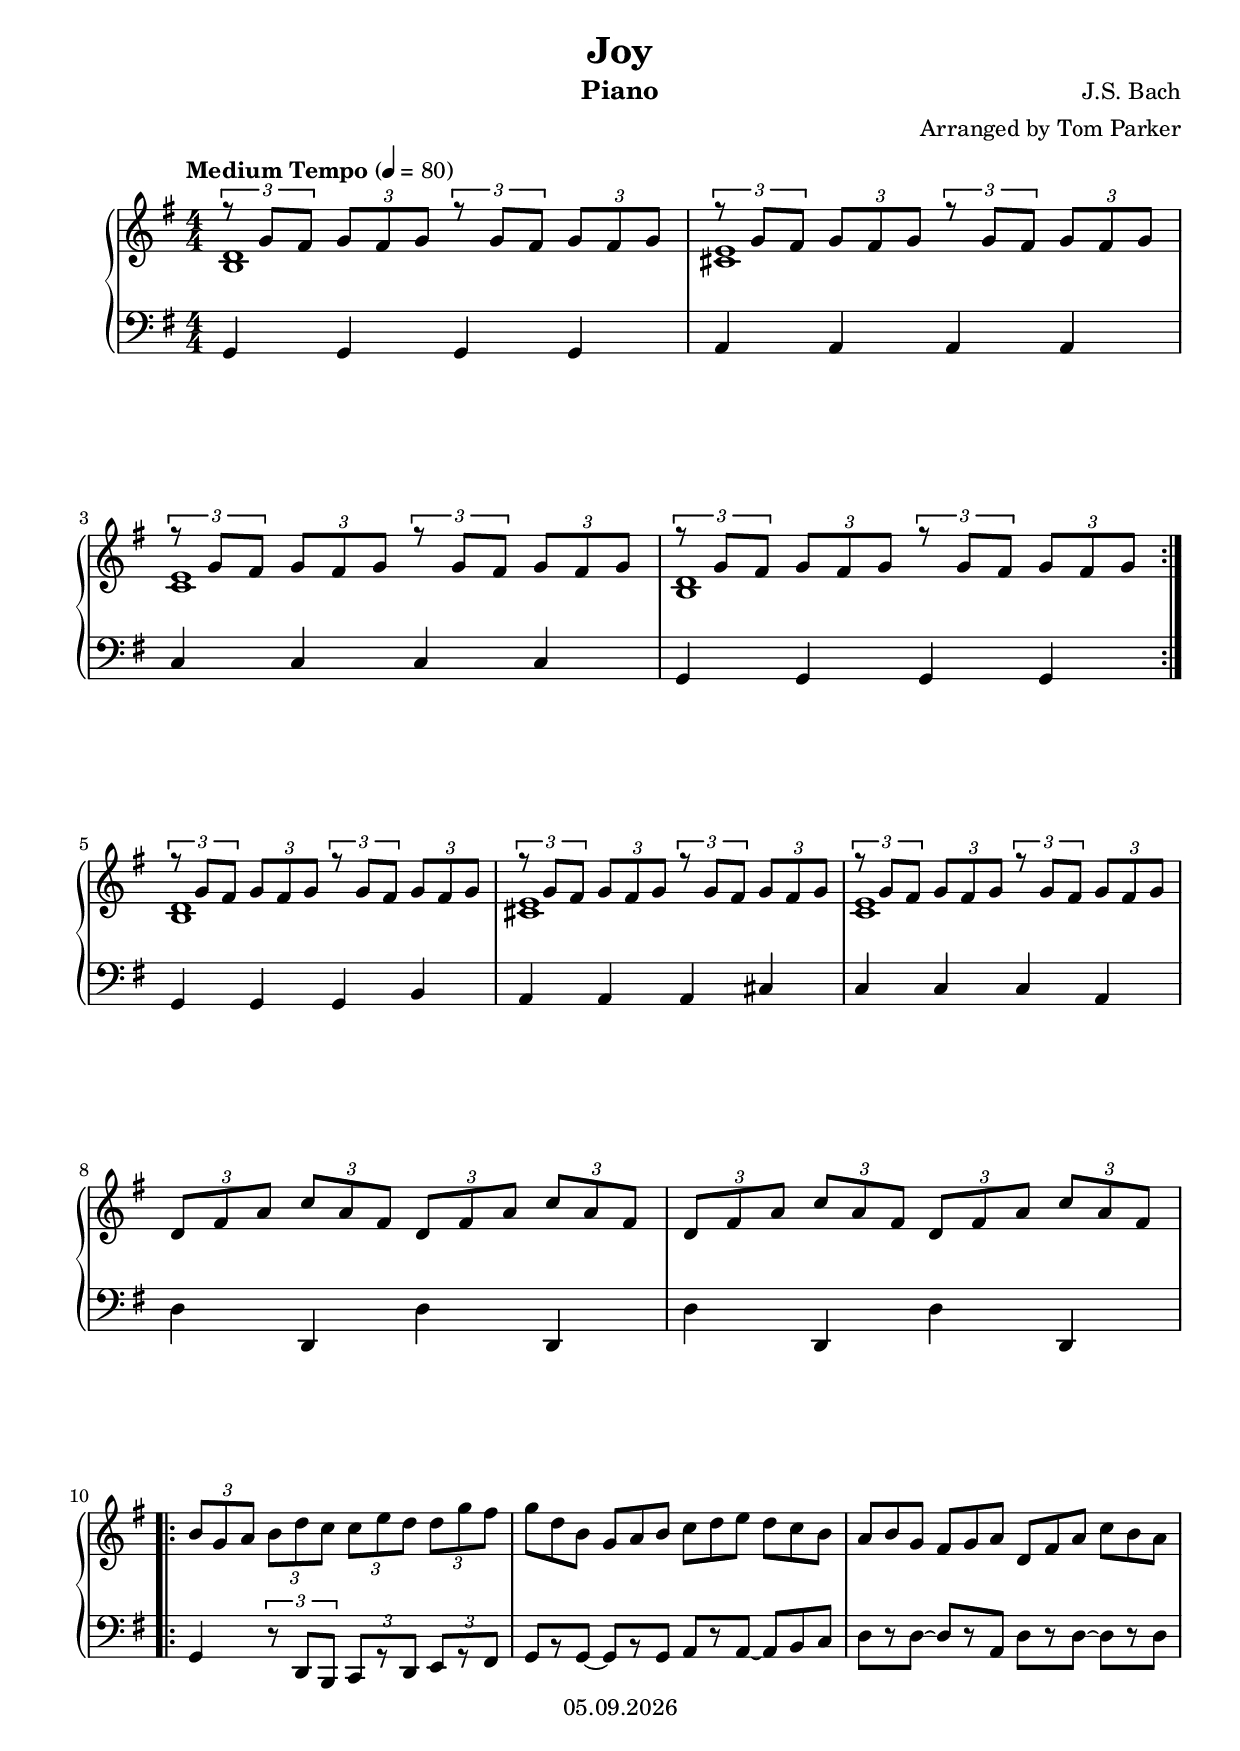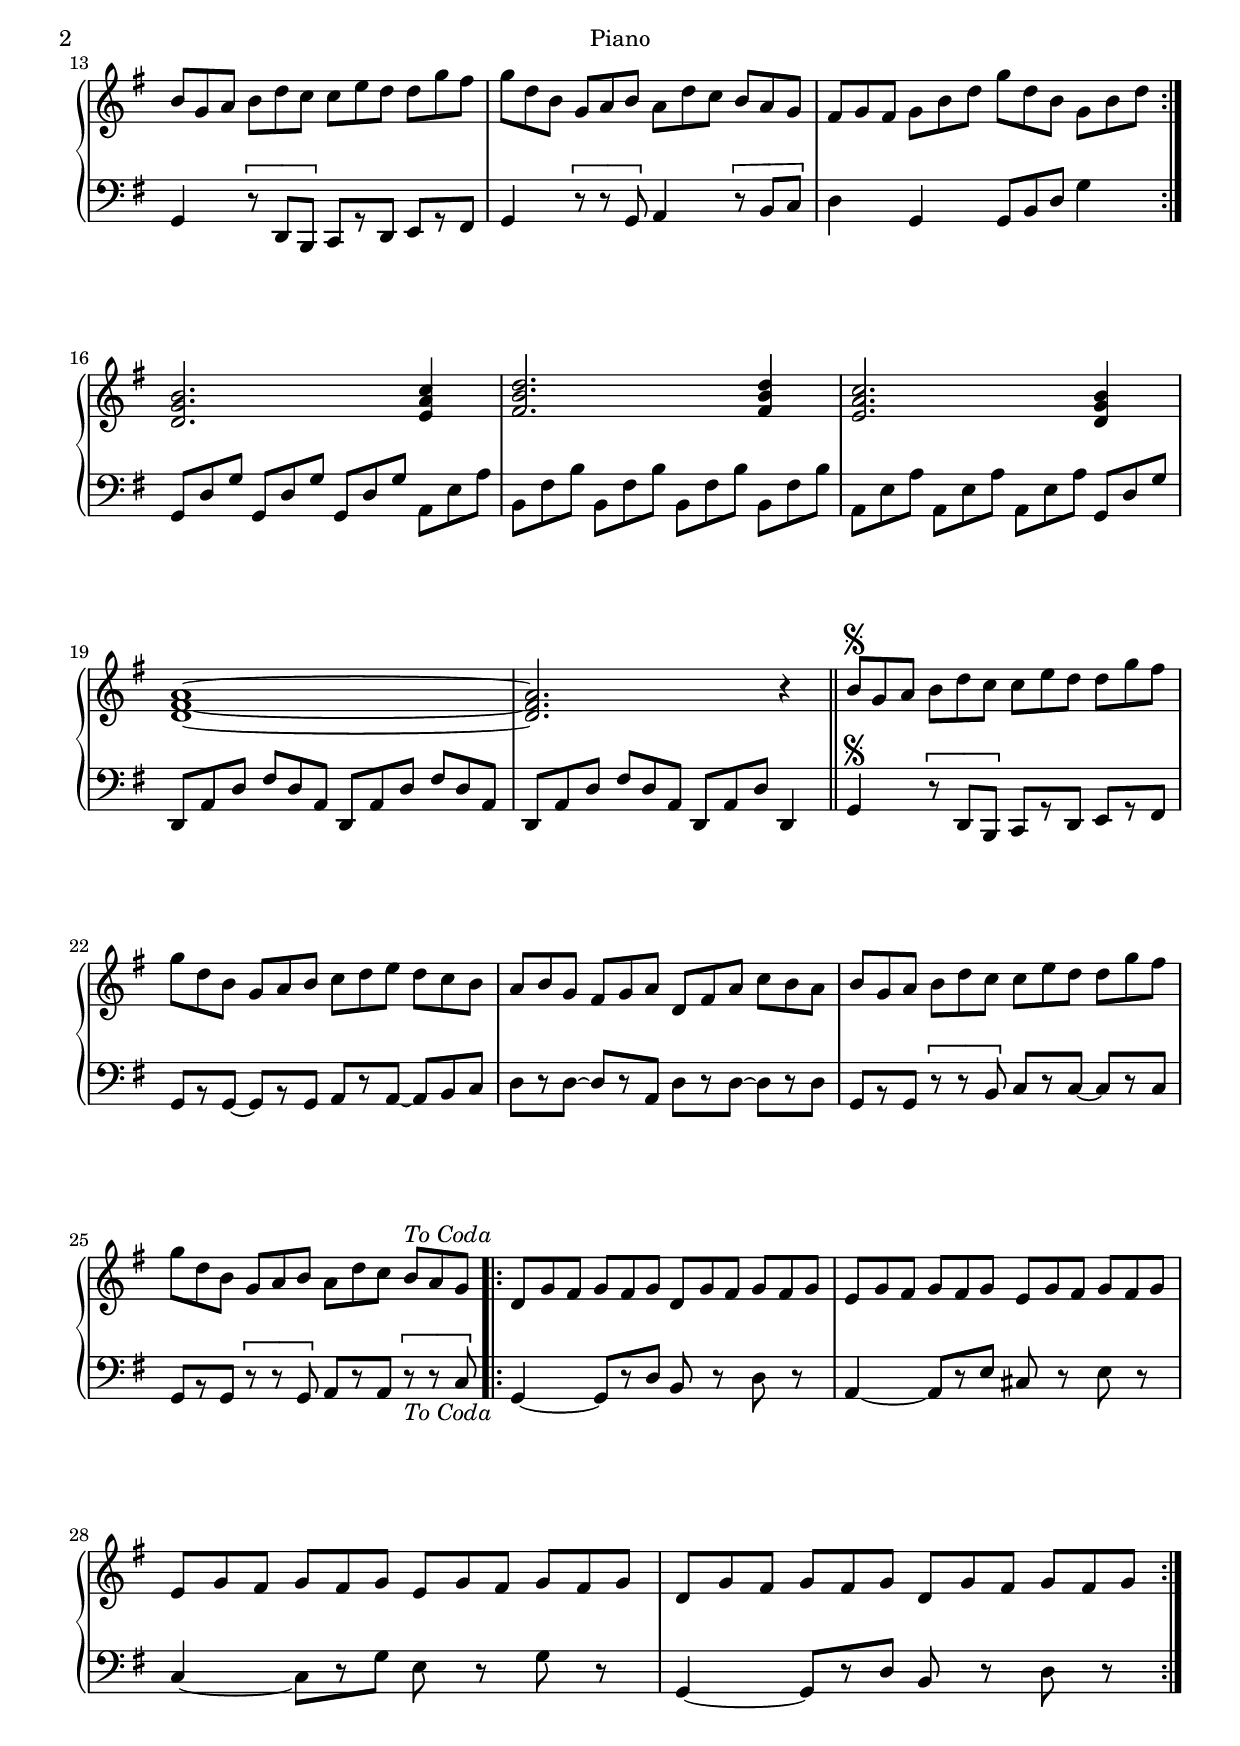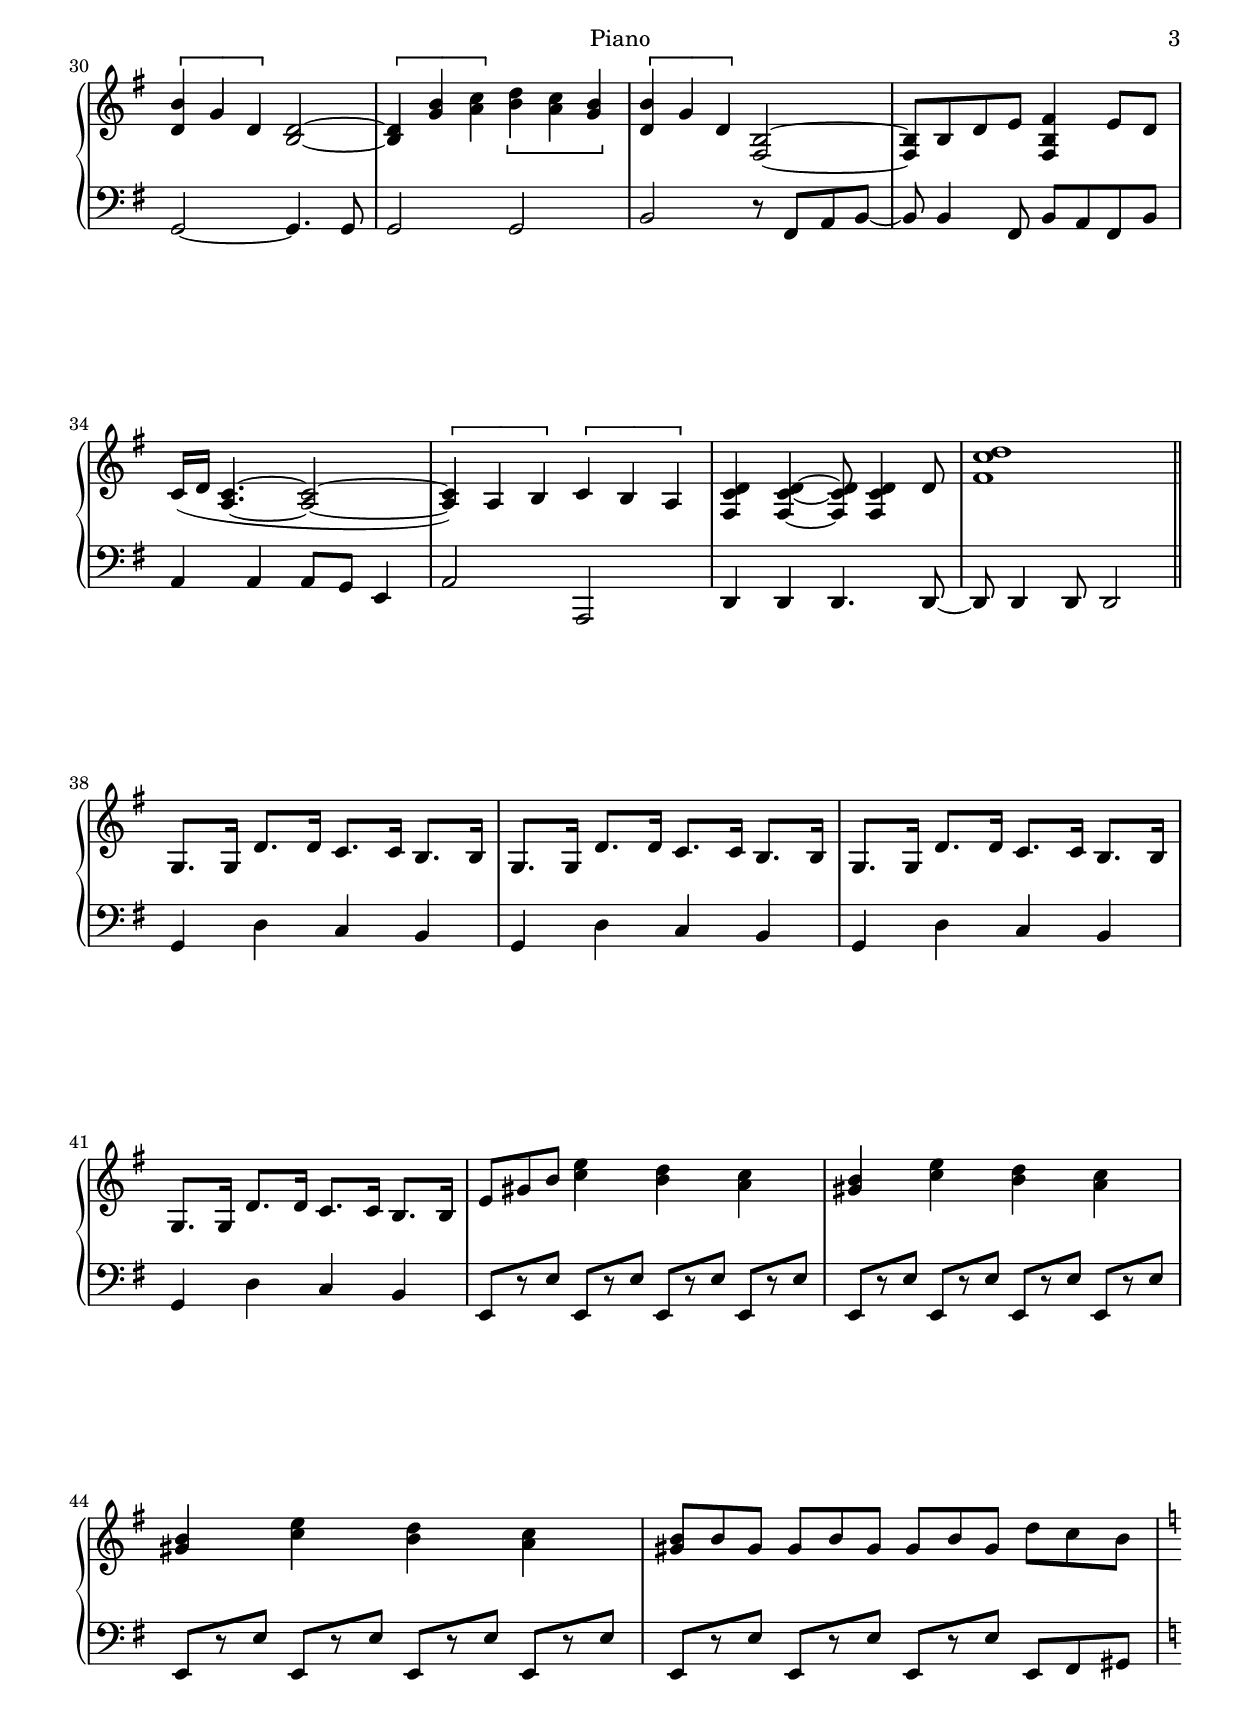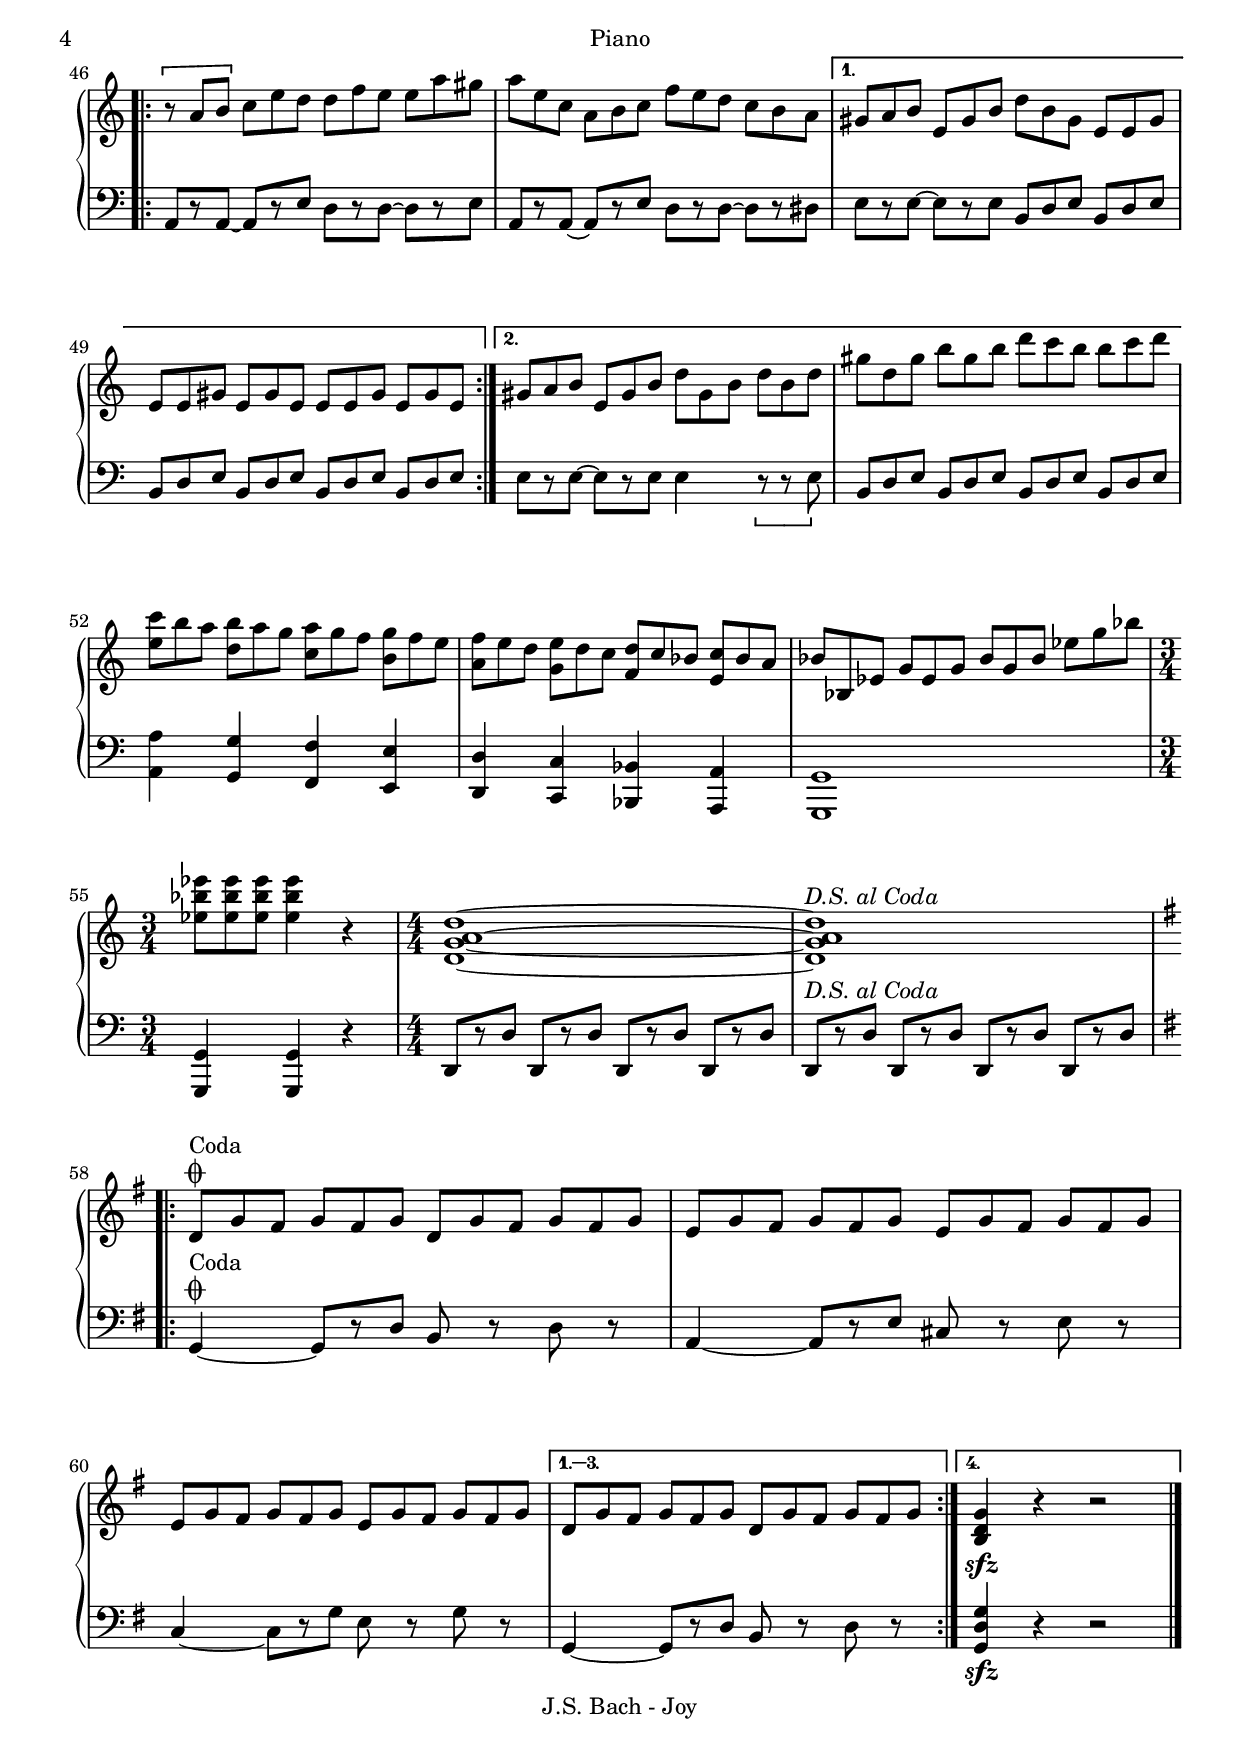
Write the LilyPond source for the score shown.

\version "2.18.2"

\version "2.18.2"

#(set-default-paper-size "a4")

\header {
  title = "Joy"
  subtitle = ""
  composer = "J.S. Bach"
  arranger = "Arranged by Tom Parker"
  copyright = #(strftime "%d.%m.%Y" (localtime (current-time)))
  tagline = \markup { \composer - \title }
  instrument = ""
}

globalSettings= {
  \key g \major
  \tempo "Medium Tempo" 4=80
  \time 4/4
  \numericTimeSignature
  \mergeDifferentlyHeadedOn
  \mergeDifferentlyDottedOn
}

#(define (override-color-for-all-grobs color)
  (lambda (context)
   (let loop ((x all-grob-descriptions))
    (if (not (null? x))
     (let ((grob-name (caar x)))
      (ly:context-pushpop-property context grob-name 'color color)
      (loop (cdr x)))))))

\version "2.18.2"
\version "2.18.2"

#(set-default-paper-size "a4")

\header {
  title = "Joy"
  subtitle = ""
  composer = "J.S. Bach"
  arranger = "Arranged by Tom Parker"
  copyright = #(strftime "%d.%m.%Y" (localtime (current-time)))
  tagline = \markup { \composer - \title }
  instrument = ""
}

globalSettings= {
  \key g \major
  \tempo "Medium Tempo" 4=80
  \time 4/4
  \numericTimeSignature
  \mergeDifferentlyHeadedOn
  \mergeDifferentlyDottedOn
}

#(define (override-color-for-all-grobs color)
  (lambda (context)
   (let loop ((x all-grob-descriptions))
    (if (not (null? x))
     (let ((grob-name (caar x)))
      (ly:context-pushpop-property context grob-name 'color color)
      (loop (cdr x)))))))


pianoT = { 
  \globalSettings
  \clef "treble"
  \relative g' {
    \repeat volta 2 {
      << \tuplet 3/2 4 { r8 g fis g fis g r g fis g fis g } \\ <b, d>1 >> |
      << \tuplet 3/2 4 { r8 g' fis g fis g r g fis g fis g } \\ <cis, e>1 >> |
      << \tuplet 3/2 4 { r8 g' fis g fis g r g fis g fis g } \\ <c, e>1 >> |
      << \tuplet 3/2 4 { r8 g' fis g fis g r g fis g fis g } \\ <b, d>1 >> |
    } 
    \break
    << \tuplet 3/2 4 { r8 g' fis g fis g r g fis g fis g } \\ <b, d>1 >> |
    << \tuplet 3/2 4 { r8 g' fis g fis g r g fis g fis g } \\ <cis, e>1 >> |
    << \tuplet 3/2 4 { r8 g' fis g fis g r g fis g fis g } \\ <c, e>1 >> |
    \break
    \tuplet 3/2 4 { d8 fis a c a fis d fis a c a fis } |
    \tuplet 3/2 4 { d fis a c a fis d fis a c a fis } |
    \break
    
    \repeat volta 2 {
      \tuplet 3/2 4 { b g a b d c c e d d g fis } |
      \omit TupletNumber
      \tuplet 3/2 4 { g d b g a b c d e d c b } |
      \tuplet 3/2 4 { a b g fis g a d, fis a c b a } |
      \pageBreak
      \tuplet 3/2 4 { b g a b d c c e d d g fis } |
      \tuplet 3/2 4 { g d b g a b a d c b a g } |
      \tuplet 3/2 4 { fis g fis g b d g d b g b d } |
    }
    \break
    
    <d, g b>2. <e a c>4 |
    <fis b d>2. <fis b d>4 |
    <e a c>2. <d g b>4 |
    \break
    <d fis a>1~ |
    <d fis a>2. r4 \bar "||" |
    \tuplet 3/2 4 { b'8\segno g a b d c c e d d g fis } |
    \break
    \tuplet 3/2 4 { g d b g a b c d e d c b } |
    \tuplet 3/2 4 { a b g fis g a d, fis a c b a } |
    \tuplet 3/2 4 { b g a b d c c e d d g fis } |
    \break
    \tuplet 3/2 4 { g d b g a b a d c b^\markup{ \italic "To Coda" } a g } |
    \repeat volta 2 {
      \tuplet 3/2 4 { d g fis g fis g d g fis g fis g } |
      \tuplet 3/2 4 { e g fis g fis g e g fis g fis g } |
      \break
      \tuplet 3/2 4 { e g fis g fis g e g fis g fis g } |
      \tuplet 3/2 4 { d g fis g fis g d g fis g fis g } |
    }
    \pageBreak
    
    \tuplet 3/2 2 { <d b'>4 g d } <b d>2~ |
    \tuplet 3/2 2 { <b d>4 <g' b> <a c> <b d> <a c> <g b> } |
    \tuplet 3/2 2 { <d b'>4 g d } <fis, b>2~ |
    <fis b>8 b d e <fis, b fis'>4 e'8 d |
    \break
    c16( d <a c>4.~ <a c>2~ |
    \tuplet 3/2 2 { <a c>4) a b c b a } |
    <fis c' d> <fis c' d>~ <fis c' d>8 <fis c' d>4 d'8 |
    <fis c' d>1 \bar "||" |
    \break
    g,8. g16 d'8. d16 c8. c16 b8. b16 |
    g8. g16 d'8. d16 c8. c16 b8. b16 |
    g8. g16 d'8. d16 c8. c16 b8. b16 |
    \break
    g8. g16 d'8. d16 c8. c16 b8. b16 |
    \tuplet 3/2 4 { e8 gis b } <c e>4 <b d> <a c> |
    <gis b> <c e> <b d> <a c> |
    \break
    <gis b> <c e> <b d> <a c> |
    \tuplet 3/2 4 { <gis b>8 b gis gis b gis gis b gis d' c b } |
    \pageBreak
    \key a \minor
    \repeat volta 2 {
      \tuplet 3/2 4 { r8 a b c e d d f e e a gis } |
      \tuplet 3/2 4 { a e c a b c f e d c b a } |
    } 
    \alternative { 
      { 
        \tuplet 3/2 4 { gis8 a b e, gis b d b gis e e gis  } |
        \break
        \tuplet 3/2 4 { e e gis e gis e e e gis e gis e } |  
      } {  
        \tuplet 3/2 4 { gis a b e, gis b d gis, b d b d } |
        \tuplet 3/2 4 { gis d gis b gis b d c b b c d } |
      } 
    }
    \break
    \tuplet 3/2 4 { <e, c'>8 b' a <d, b'> a' g <c, a'> g' f <b, g'> f' e } |
    \tuplet 3/2 4 { <a, f'> e' d <g, e'> d' c <f, d'> c' bes <e, c'> bes' a } |
    \tuplet 3/2 4 { bes bes, es g es g bes g bes es g bes } |
    \time 3/4
    \break
    \tuplet 3/2 4 { <es, bes' es> <es bes' es> <es bes' es> } <es bes' es>4 r |
    \time 4/4
    <d, g a d>1~ |
    <d g a d>^\markup { \italic "D.S. al Coda" } |
    \break    
    \repeat volta 4 {
      \key g \major
      \tuplet 3/2 4 { d8\coda^\markup {"Coda"} g fis g fis g d g fis g fis g } |
      \tuplet 3/2 4 { e g fis g fis g e g fis g fis g } |
      \break
      \tuplet 3/2 4 { e g fis g fis g e g fis g fis g } |      
    } 
    \alternative {
      { \tuplet 3/2 4 { d g fis g fis g d g fis g fis g } | }
      { <b, d g>4\sfz r r2 }
    }
    
    \bar "|."
  }
}

pianoB = { 
  \globalSettings
  \clef "bass"
  \relative g, {
    \repeat volta 2 {
      g4 g g g | 
      a a a a | 
      c c c c | 
      g g g g | 
    }
    
    g g g b | 
    a a a cis | 
    c c c a |
    
    d d, d' d, | 
    d' d, d' d, |
    
    \repeat volta 2 {
      g4 \tuplet 3/2 4 { r8 d b c[ r d] e[ r fis] } |
      \omit TupletNumber
      \tuplet 3/2 4 { g[ r g~] g[ r g] a[ r a~] a b c } |
      \tuplet 3/2 4 { d[ r d~] d[ r a] d[ r d~] d[ r d] } |
      g,4 \tuplet 3/2 4 { r8 d b c[ r d] e[ r fis] } |
      g4 \tuplet 3/2 4 { r8 r g } a4 \tuplet 3/2 4 { r8 b c } |
      d4 g, \tuplet 3/2 4 { g8 b d } g4 |
    }

    \tuplet 3/2 4 { g,8 d' g g,8 d' g g,8 d' g a,8 e' a } |
    \tuplet 3/2 4 { b, fis' b b, fis' b b, fis' b b, fis' b} |
    \tuplet 3/2 4 { a, e' a a, e' a a, e' a g, d' g } |
    
    \tuplet 3/2 4 { d, a' d fis d a d, a' d fis d a } |
    \tuplet 3/2 4 { d, a' d fis d a d, a' d } d,4 \bar "||"  |    
    g4\segno \tuplet 3/2 4 { r8 d b c[ r d] e[ r fis] } |
    
    \tuplet 3/2 4 { g[ r g~] g[ r g] a[ r a~] a b c } |
    \tuplet 3/2 4 { d[ r d~] d[ r a] d[ r d~] d[ r d] } |
    \tuplet 3/2 4 { g,[ r g] r r b c[ r c~] c[ r c] } |
    
    \tuplet 3/2 4 { g[ r g] r r g a[ r a] r_\markup{ \italic "To Coda" }  r c } |
    
    \repeat volta 2 {
      g4~ \tuplet 3/2 4 { g8[ r d'] } b r d r |    
      a4~ \tuplet 3/2 4 { a8[ r e'] } cis r e r |
      
      c4~ \tuplet 3/2 4 { c8[ r g'] } e r g r |
      g,4~ \tuplet 3/2 4 { g8[ r d'] } b r d r |
    }
    
    g,2~ g4. g8 |
    g2 g2 |
    b2 r8 fis a b~ |
    b8 b4 fis8 b a fis b |
    
    a4 a a8 g e4 |
    a2 a, |
    d4 d d4. d8~ |
    d8 d4 d8 d2 |
    
    g4 d' c b |
    g4 d' c b |
    g4 d' c b |
    
    g4 d' c b |
    \tuplet 3/2 4 { e,8[ r e'] e,[ r e'] e,[ r e'] e,[ r e'] } |
    \tuplet 3/2 4 { e,8[ r e'] e,[ r e'] e,[ r e'] e,[ r e'] } |
    
    \tuplet 3/2 4 { e,8[ r e'] e,[ r e'] e,[ r e'] e,[ r e'] } |
    \tuplet 3/2 4 { e,8[ r e'] e,[ r e'] e,[ r e'] e,[ fis gis] } |
    
    \key a \minor
    \repeat volta 2 {
      \tuplet 3/2 4 { a8[ r a~] a[ r e'] d[ r d~] d[ r e] } |
      \tuplet 3/2 4 { a,8[ r a~] a[ r e'] d[ r d~] d[ r dis] } |
    } 
    \alternative {
      {
        \tuplet 3/2 4 { e8[ r e~] e[ r e] b d e b d e } |
        \tuplet 3/2 4 { b d e b d e b d e b d e } |
      }
      {
        \tuplet 3/2 4 { e8[ r e~] e[ r e] } e4 \tuplet 3/2 4 { r8 r e } |
        \tuplet 3/2 4 { b d e b d e b d e b d e } |        
      }
    }
    
    <a, a'>4 <g g'> <f f'> <e e'> |
    <d d'> <c c'> <bes bes'> <a a'> |
    <g g'>1 |
    
    \time 3/4 <g g'>4 <g g'> r |
    \time 4/4 \tuplet 3/2 4 { d'8[ r d'] d,[ r d'] d,[ r d'] d,[ r d'] } |
    \tuplet 3/2 4 { d,[^\markup { \italic "D.S. al Coda" } r d'] d,[ r d'] d,[ r d'] d,[ r d'] } |
    \key g \major
    
    \repeat volta 4 { 
      g,4~\coda^\markup {"Coda"} \tuplet 3/2 4 { g8[ r d'] } b r d r |
      a4~ \tuplet 3/2 4 { a8[ r e'] } cis r e r |      
      c4~ \tuplet 3/2 4 { c8[ r g'] } e r g r |
    }
    \alternative {
      {
        g,4~ \tuplet 3/2 4 { g8[ r d'] } b r d r |
      }
      {
        <g, d' g>4\sfz r r2 |
      }
    }
        
    \bar "|."
  }
}


\header {
  instrument = "Piano"
}

\score {
  <<
    \new PianoStaff { 
      << 
        \new Staff { \pianoT }
        \new Staff { \pianoB }
      >>
    }    
  >>
  \layout {
    indent = 1.0\cm
    short-indent = 0.5\cm
  }
}

